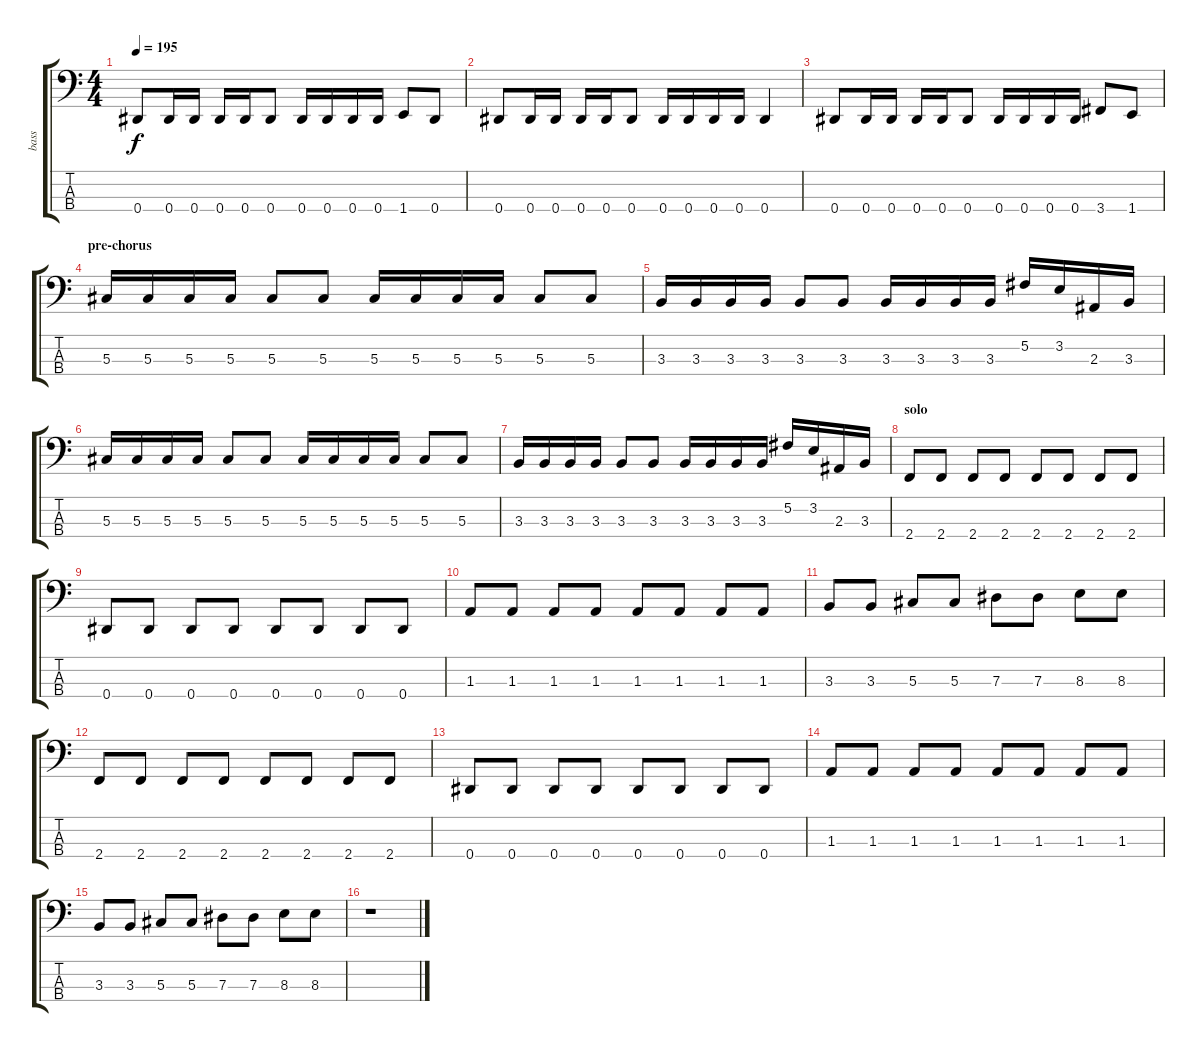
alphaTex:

\track ("bass" "bass") {instrument electricbassfinger}
\staff {score tabs}
\tuning (Gb2 Db2 Ab1 Eb1) {hide}
\ts (4 4)
\tempo 195
\clef f4
\ks c
0.4.8{dy f} 0.4.16 0.4.16 0.4.16 0.4.16 0.4.8 0.4.16 0.4.16 0.4.16 0.4.16 1.4.8 0.4.8 |
0.4.8 0.4.16 0.4.16 0.4.16 0.4.16 0.4.8 0.4.16 0.4.16 0.4.16 0.4.16 0.4.4 |
0.4.8 0.4.16 0.4.16 0.4.16 0.4.16 0.4.8 0.4.16 0.4.16 0.4.16 0.4.16 3.4.8 1.4.8 |
\section ("" "pre-chorus")
5.3.16 5.3.16 5.3.16 5.3.16 5.3.8 5.3.8 5.3.16 5.3.16 5.3.16 5.3.16 5.3.8 5.3.8 |
3.3.16 3.3.16 3.3.16 3.3.16 3.3.8 3.3.8 3.3.16 3.3.16 3.3.16 3.3.16 5.2.16 3.2.16 2.3.16 3.3.16 |
5.3.16 5.3.16 5.3.16 5.3.16 5.3.8 5.3.8 5.3.16 5.3.16 5.3.16 5.3.16 5.3.8 5.3.8 |
3.3.16 3.3.16 3.3.16 3.3.16 3.3.8 3.3.8 3.3.16 3.3.16 3.3.16 3.3.16 5.2.16 3.2.16 2.3.16 3.3.16 |
\section ("" "solo")
2.4.8 2.4.8 2.4.8 2.4.8 2.4.8 2.4.8 2.4.8 2.4.8 |
0.4.8 0.4.8 0.4.8 0.4.8 0.4.8 0.4.8 0.4.8 0.4.8 |
1.3.8 1.3.8 1.3.8 1.3.8 1.3.8 1.3.8 1.3.8 1.3.8 |
3.3.8 3.3.8 5.3.8 5.3.8 7.3.8 7.3.8 8.3.8 8.3.8 |
2.4.8 2.4.8 2.4.8 2.4.8 2.4.8 2.4.8 2.4.8 2.4.8 |
0.4.8 0.4.8 0.4.8 0.4.8 0.4.8 0.4.8 0.4.8 0.4.8 |
1.3.8 1.3.8 1.3.8 1.3.8 1.3.8 1.3.8 1.3.8 1.3.8 |
3.3.8 3.3.8 5.3.8 5.3.8 7.3.8 7.3.8 8.3.8 8.3.8 |
r.1
